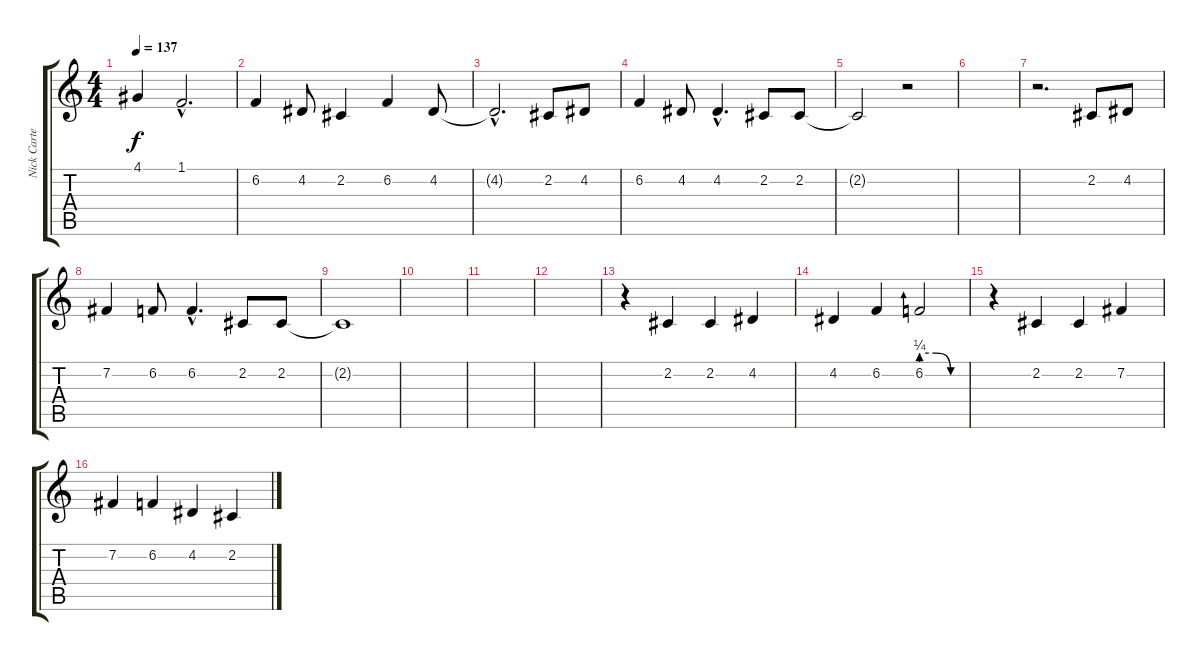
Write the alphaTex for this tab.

\track ("Nick Carter" "Nick Carte") {instrument lead6voice}
\staff {score tabs}
\tuning (E4 B3 G3 D3 A2 E2) {hide}
\ts (4 4)
\tempo 137
\clef g2
\ks c
4.1{t}.4{dy f} 1.1{hac}.2{d} |
6.2.4 4.2.8 2.2.4 6.2.4 4.2.8 |
4.2{hac t}.2{d} 2.2.8 4.2.8 |
6.2.4 4.2.8 4.2{hac}.4{d} 2.2.8 2.2.8 |
2.2{t}.2 r.2 |
|
r.2{d} 2.2.8 4.2.8 |
7.2.4 6.2.8 6.2{hac}.4{d} 2.2.8 2.2.8 |
2.2{t}.1 |
|
|
|
r.4{instrument viola} 2.2.4 2.2.4 4.2.4 |
4.2.4 6.2.4 6.2{be (custom 0 1 20 1 40 0 60 0)}.2 |
r.4 2.2.4 2.2.4 7.2.4 |
7.2.4 6.2.4 4.2.4 2.2.4
